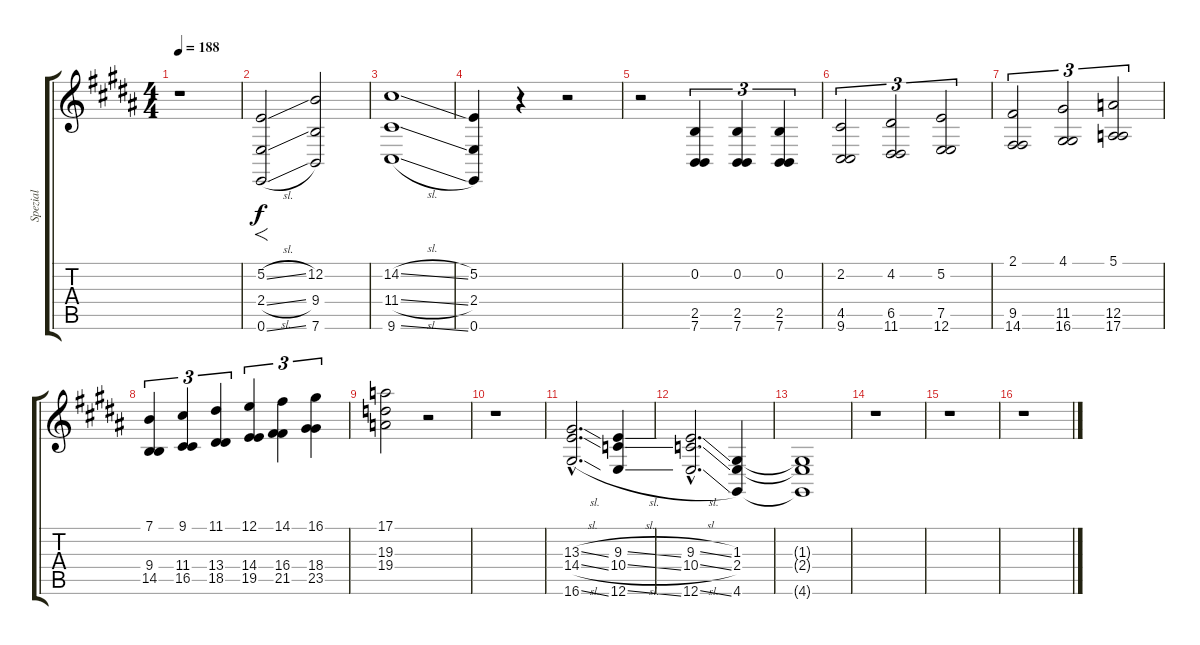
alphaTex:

\track ("Spezial" "Spezial") {instrument lead6voice}
\staff {score tabs}
\tuning (E4 B3 G3 D3 A2 E2) {hide}
\ts (4 4)
\tempo 188
\clef g2
\ks b
r.1{dy f} |
(5.2{sl} 2.4{sl} 0.6{sl}).2{f instrument fiddle} (12.2 9.4 7.6).2 |
(14.2{sl} 11.4{sl} 9.6{sl}).1{instrument pad2warm} |
(5.2 2.4 0.6).4 r.4 r.2 |
r.2{instrument melodictom} (0.2 2.5 7.6).4{tu (3 2)} (0.2 2.5 7.6).4{tu (3 2)} (0.2 2.5 7.6).4{tu (3 2)} |
(2.2 4.5 9.6).2{tu (3 2)} (4.2 6.5 11.6).2{tu (3 2)} (5.2 7.5 12.6).2{tu (3 2)} |
(2.1 9.5 14.6).2{tu (3 2)} (4.1 11.5 16.6).2{tu (3 2)} (5.1 12.5 17.6).2{tu (3 2)} |
(7.1 9.4 14.5).4{tu (3 2)} (9.1 11.4 16.5).4{tu (3 2)} (11.1 13.4 18.5).4{tu (3 2)} (12.1 14.4 19.5).4{tu (3 2)} (14.1 16.4 21.5).4{tu (3 2)} (16.1 18.4 23.5).4{tu (3 2)} |
(17.1 19.3 19.4).2 r.2 |
r.1 |
(13.3{sl hac} 14.4{sl hac} 16.6{sl hac}).2{d volume 16 instrument helicopter} (9.3{sl} 10.4{sl} 12.6{sl}).4 |
(9.3{sl hac} 10.4{sl hac} 12.6{sl hac}).2{d} (1.3 2.4 4.6).4 |
(1.3{t} 2.4{t} 4.6{t}).1 |
r.1{volume 12 balance 8 instrument lead6voice} |
r.1 |
r.1
